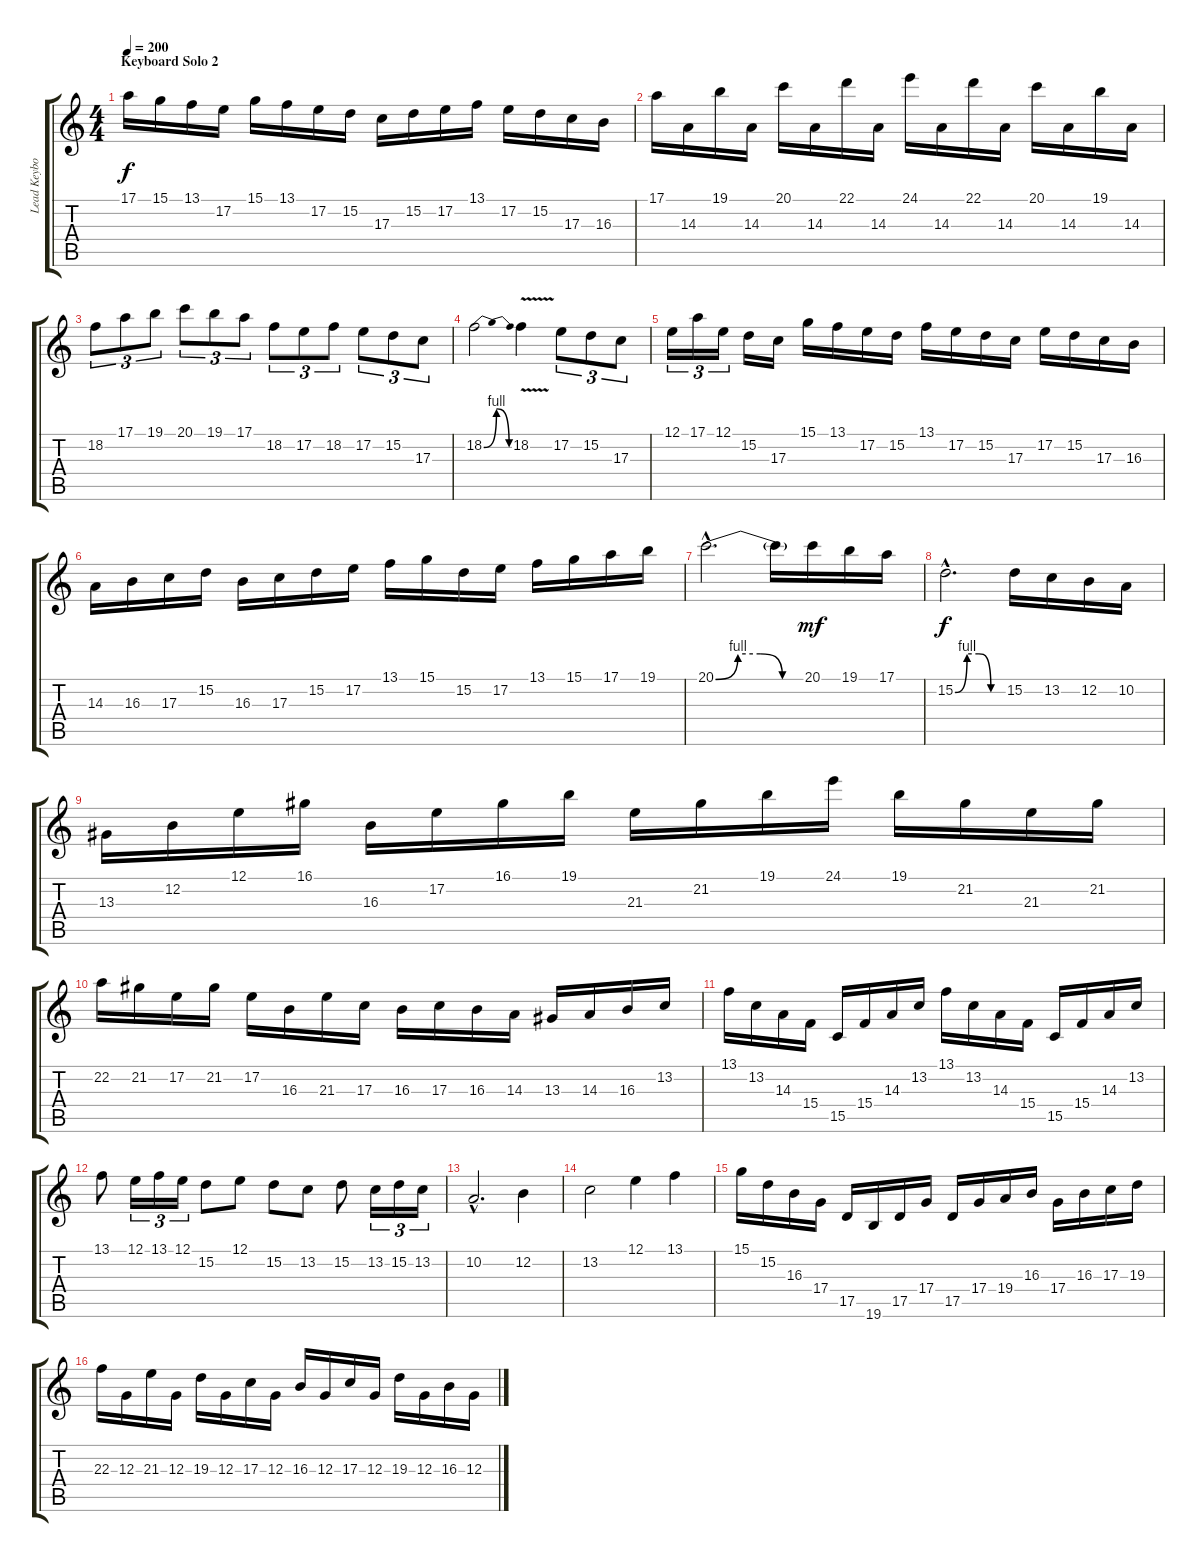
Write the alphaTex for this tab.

\track ("Lead Keyboards" "Lead Keybo") {instrument lead1square}
\staff {score tabs}
\tuning (E4 B3 G3 D3 A2 E2) {hide}
\ts (4 4)
\section ("" "Keyboard Solo 2")
\tempo 200
\clef g2
\ks c
17.1.16{dy f volume 14} 15.1.16 13.1.16 17.2.16 15.1.16 13.1.16 17.2.16 15.2.16 17.3.16 15.2.16 17.2.16 13.1.16 17.2.16 15.2.16 17.3.16 16.3.16 |
17.1.16 14.3.16 19.1.16 14.3.16 20.1.16 14.3.16 22.1.16 14.3.16 24.1.16 14.3.16 22.1.16 14.3.16 20.1.16 14.3.16 19.1.16 14.3.16 |
18.2.8{tu (3 2)} 17.1.8{tu (3 2)} 19.1.8{tu (3 2)} 20.1.8{tu (3 2)} 19.1.8{tu (3 2)} 17.1.8{tu (3 2)} 18.2.8{tu (3 2)} 17.2.8{tu (3 2)} 18.2.8{tu (3 2)} 17.2.8{tu (3 2)} 15.2.8{tu (3 2)} 17.3.8{tu (3 2)} |
18.2{be (bendrelease 0 0 20 4 45 4 60 0)}.2 18.2{v}.4 17.2.8{tu (3 2)} 15.2.8{tu (3 2)} 17.3.8{tu (3 2)} |
12.1.16{tu (3 2)} 17.1.16{tu (3 2)} 12.1.16{tu (3 2)} 15.2.16 17.3.16 15.1.16 13.1.16 17.2.16 15.2.16 13.1.16 17.2.16 15.2.16 17.3.16 17.2.16 15.2.16 17.3.16 16.3.16 |
14.3.16 16.3.16 17.3.16 15.2.16 16.3.16 17.3.16 15.2.16 17.2.16 13.1.16 15.1.16 15.2.16 17.2.16 13.1.16 15.1.16 17.1.16 19.1.16 |
20.1{be (custom 0 0 15 4 30 4 45 0 60 0) hac}.2{d} 20.1{t}.16 20.1.16{dy mf} 19.1.16 17.1.16 |
15.2{be (custom 0 0 15 4 30 4 45 0 60 0) hac}.2{d dy f} 15.2.16 13.2.16 12.2.16 10.2.16 |
13.3.16 12.2.16 12.1.16 16.1.16 16.3.16 17.2.16 16.1.16 19.1.16 21.3.16 21.2.16 19.1.16 24.1.16 19.1.16 21.2.16 21.3.16 21.2.16 |
22.2.16 21.2.16 17.2.16 21.2.16 17.2.16 16.3.16 21.3.16 17.3.16 16.3.16 17.3.16 16.3.16 14.3.16 13.3.16 14.3.16 16.3.16 13.2.16 |
13.1.16 13.2.16 14.3.16 15.4.16 15.5.16 15.4.16 14.3.16 13.2.16 13.1.16 13.2.16 14.3.16 15.4.16 15.5.16 15.4.16 14.3.16 13.2.16 |
13.1.8 12.1.16{tu (3 2)} 13.1.16{tu (3 2)} 12.1.16{tu (3 2)} 15.2.8 12.1.8 15.2.8 13.2.8 15.2.8 13.2.16{tu (3 2)} 15.2.16{tu (3 2)} 13.2.16{tu (3 2)} |
10.2{hac}.2{d} 12.2.4 |
13.2.2 12.1.4 13.1.4 |
15.1.16 15.2.16 16.3.16 17.4.16 17.5.16 19.6.16 17.5.16 17.4.16 17.5.16 17.4.16 19.4.16 16.3.16 17.4.16 16.3.16 17.3.16 19.3.16 |
22.3.16 12.3.16 21.3.16 12.3.16 19.3.16 12.3.16 17.3.16 12.3.16 16.3.16 12.3.16 17.3.16 12.3.16 19.3.16 12.3.16 16.3.16 12.3.16
